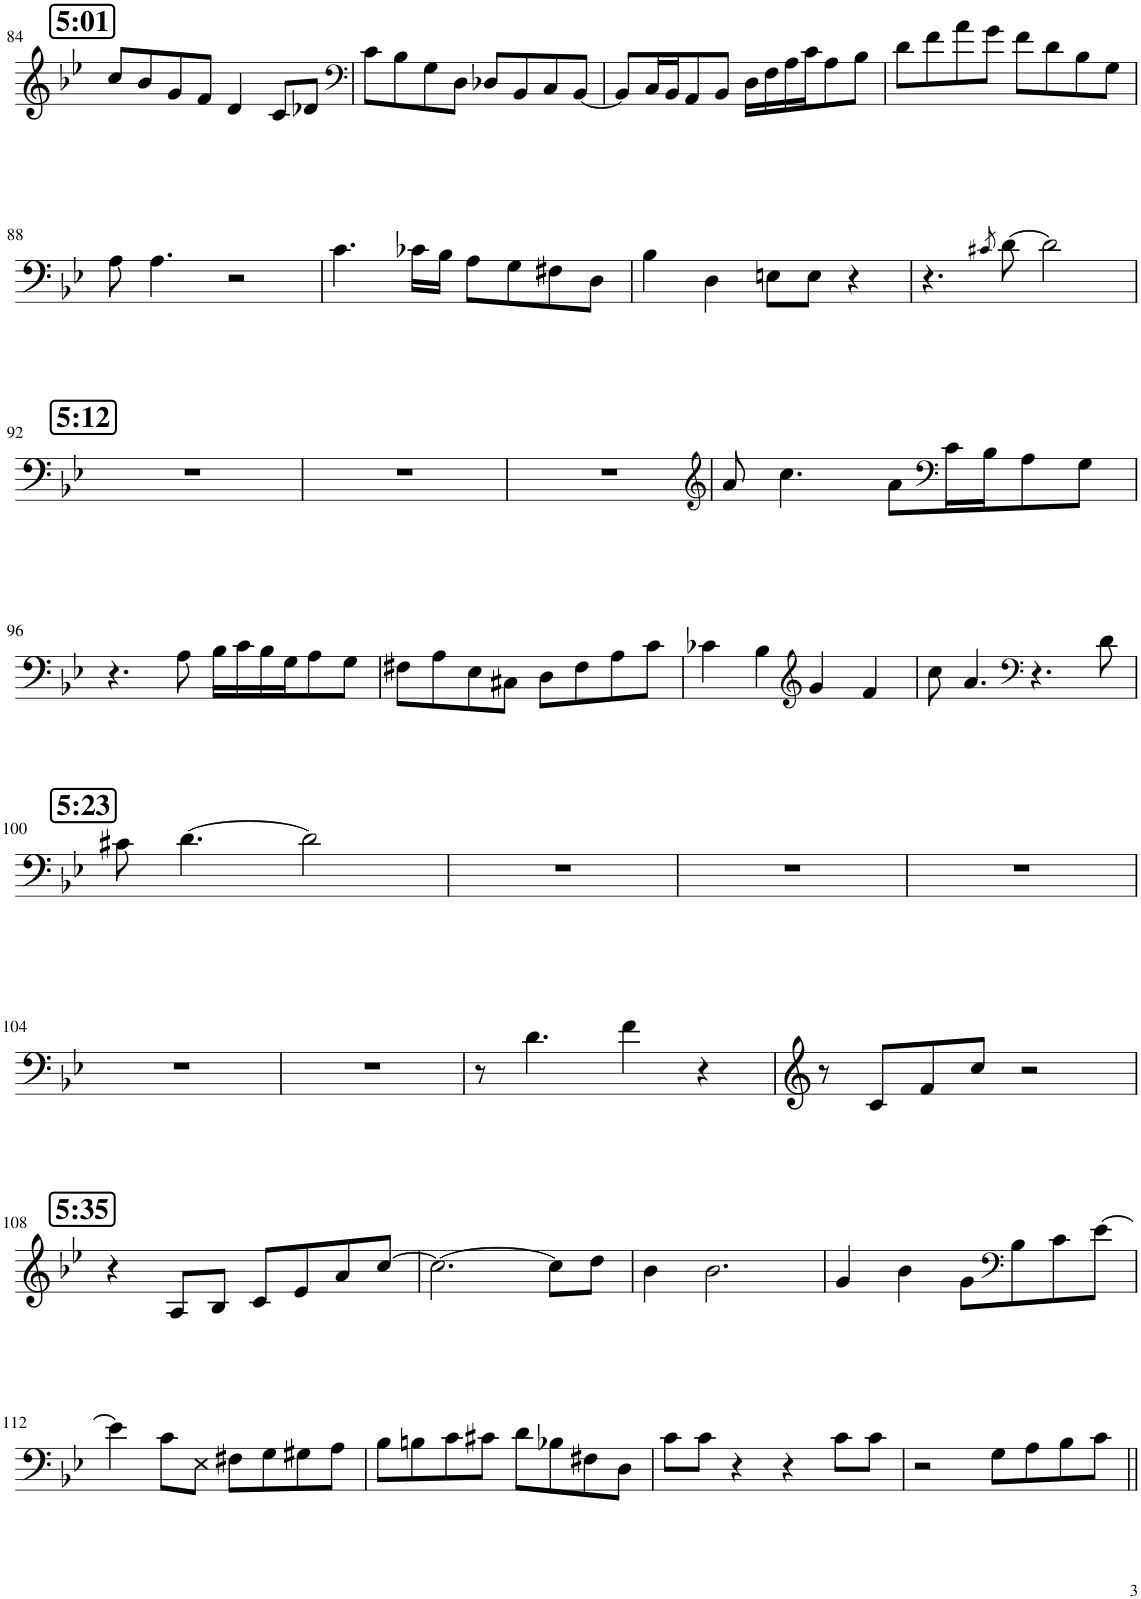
**kern
*part1
*staff1
*I"Baritone Saxophone
*I'Bar. Sax.
!!LO:PB:g=z
*clefG2
*ITrd12c21
*k[b-e-]
*M2/2
!!LO:REH:place=s1:a:B:cj:fs=14:t=5&colon;01
=84
8cc/L
8b-/
8g/
8f/J
4d/
8c/L
8d-X/J
=85
*clefF4
8c\L
8B-\
8G\
8D\J
8D-X/L
8BB-/
8C/
[8BB-/J
=86
8BB-/L]
16C/L
16BB-/J
8AA/
8BB-/J
16D\LL
16F\
16A\
16c\J
8A\
8B-\J
=87
8d\L
8f\
8a\
8g\J
8f\L
8d\
8B-\
8G\J
!!LO:LB:g=z
=88
8A\
4.A\
2r
=89
4.c\
16c-X\LL
16B-\JJ
8A\L
8G\
8F#X\
8D\J
=90
4B-\
4D\
8En\L
8E\J
4r
=91
4.r
8qc#X/
[8d\
2d\]
!!LO:LB:g=z
!!LO:REH:place=s1:a:B:cj:fs=14:t=5&colon;12
=92
1r
=93
1r
=94
1r
=95
*clefG2
8a/
4.cc\
8a\L
*clefF4
16c\L
16B-\J
8A\
8G\J
!!LO:LB:g=z
=96
4.r
8A\
16B-\LL
16c\
16B-\
16G\J
8A\
8G\J
=97
8F#X\L
8A\
8E-\
8C#X\J
8D\L
8F#\
8A\
8c\J
=98
4c-X\
4B-\
*clefG2
4g/
4f/
=99
8cc\
4.a/
*clefF4
4.r
8d\
!!LO:LB:g=z
!!LO:REH:place=s1:a:B:cj:fs=14:t=5&colon;23
=100
8c#X\
[4.d\
2d\]
=101
1r
=102
1r
=103
1r
!!LO:LB:g=z
=104
1r
=105
1r
=106
8r
4.d\
4f\
4r
=107
8r
8c/L
8f/
8cc/J
2r
!!LO:LB:g=z
!!LO:REH:place=s1:a:B:cj:fs=14:t=5&colon;35
=108
4r
8A/L
8B-/J
8c/L
8e-/
8a/
[8cc/J
=109
2.cc\_
8cc\L]
8dd\J
=110
4b-\
2.b-\
=111
4g/
4b-\
8g\L
*clefF4
8B-\
8c\
[8e-\J
!!LO:LB:g=z
=112
4e-\]
8c\L
8E-\J
8F#X\L
8G\
8G#X\
8A\J
=113
8B-\L
8Bn\
8c\
8c#X\J
8d\L
8B-X\
8F#X\
8D\J
=114
8c\L
8c\J
4r
4r
8c\L
8c\J
=115
2r
8G\L
8A\
8B-\
8c\J
=||
*-
